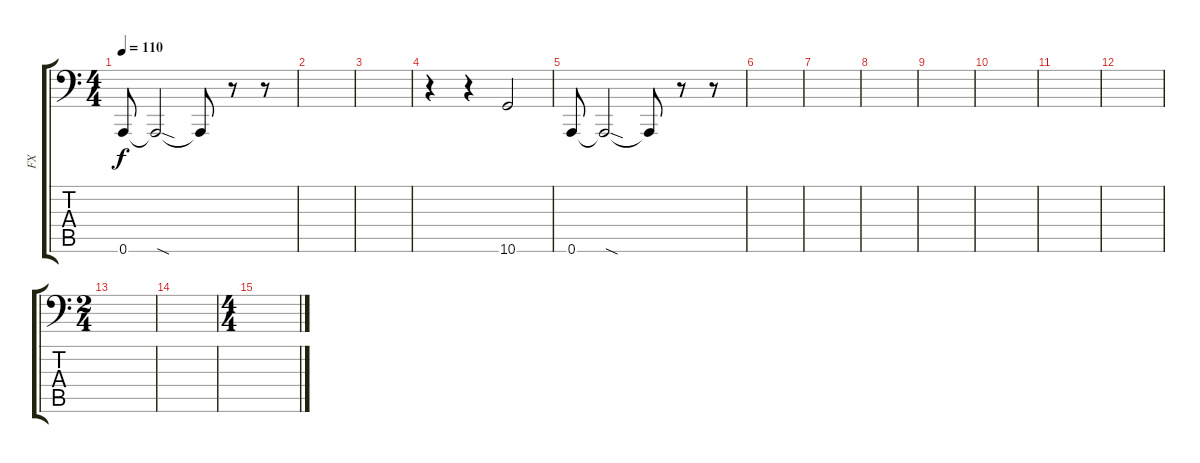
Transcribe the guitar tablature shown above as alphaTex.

\track ("FX" "FX") {instrument ocarina}
\staff {score tabs}
\tuning (B3 Gb3 D3 A2 E2 A1) {hide}
\ts (4 4)
\tempo 110
\clef f4
\ks c
0.6.8{dy f instrument ocarina} 0.6{sod t}.2 0.6{t}.8 r.8 r.8 |
|
|
r.4 r.4 10.6.2{instrument reversecymbal} |
0.6.8{instrument ocarina} 0.6{sod t}.2 0.6{t}.8 r.8 r.8 |
|
|
|
|
|
|
|
\ts (2 4)
|
|
\ts (4 4)
